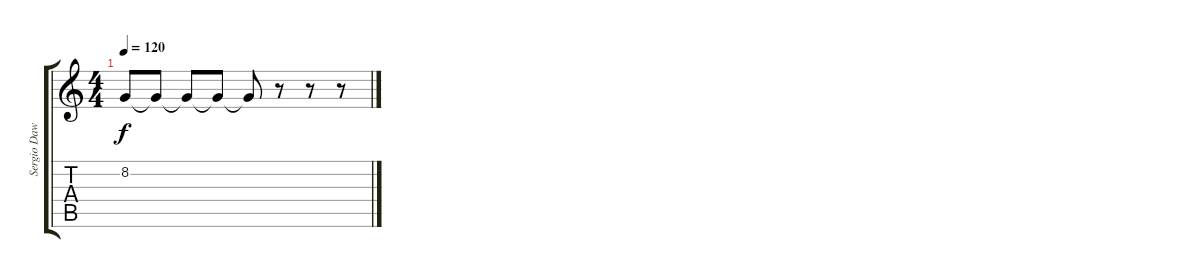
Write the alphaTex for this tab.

\track ("Sergio Dawi" "Sergio Daw") {instrument altosax}
\staff {score tabs}
\tuning (E4 B3 G3 D3 A2 E2) {hide}
\ts (4 4)
\tempo 120
\clef g2
\ks c
8.2{t}.8{dy f} 8.2{t}.8 8.2{t}.8 8.2{t}.8 8.2{t}.8 r.8 r.8 r.8
